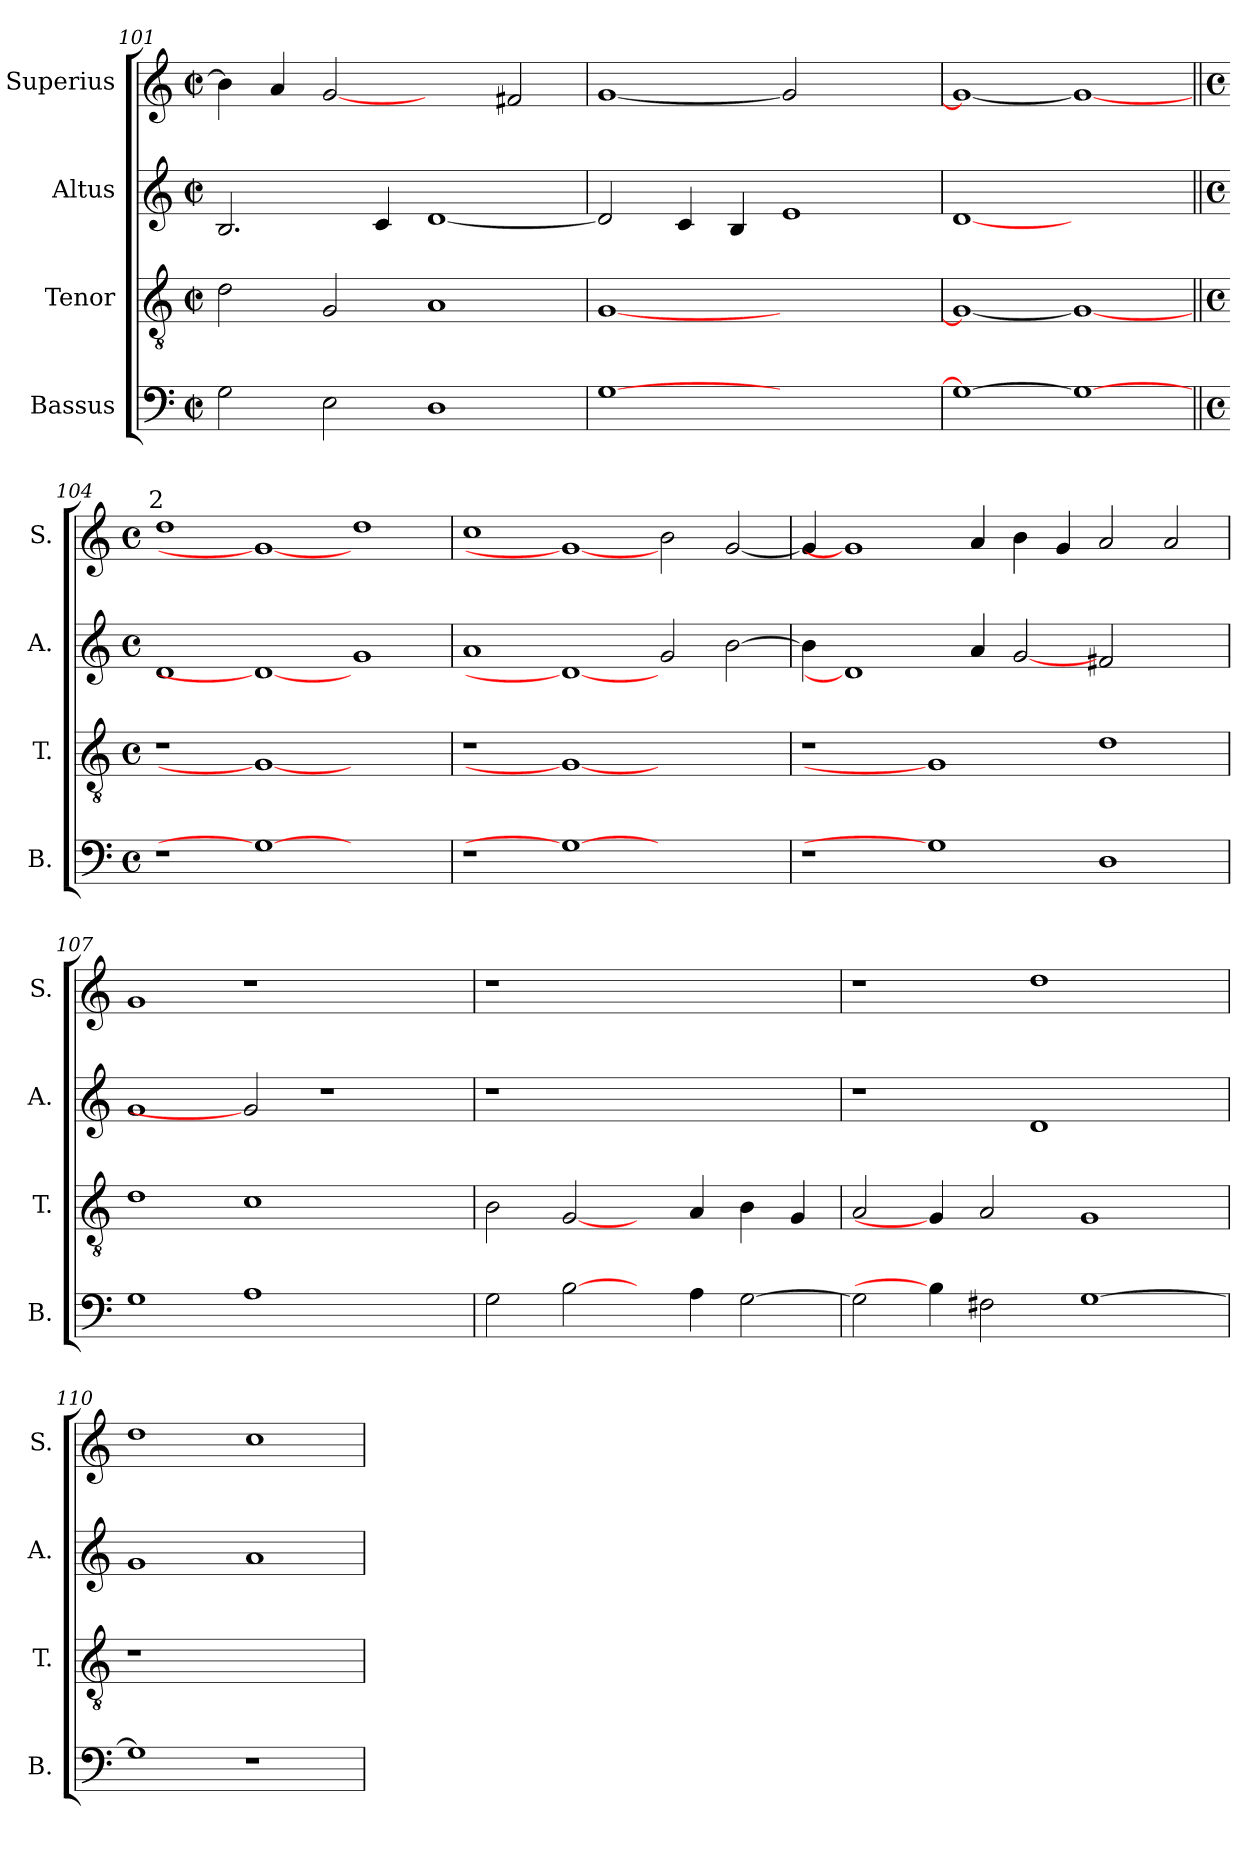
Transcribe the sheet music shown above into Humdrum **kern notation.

**kern	**kern	**kern	**kern
*part4	*part3	*part2	*part1
*staff4	*staff3	*staff2	*staff1
*I"Bassus	*I"Tenor	*I"Altus	*I"Superius
*I'B.	*I'T.	*I'A.	*I'S.
*clefF4	*clefGv2	*clefG2	*clefG2
*	*ITrd7c12	*	*
*k[]	*k[]	*k[]	*k[]
*C:	*C:	*C:	*C:
*M2/2	*M2/2	*M2/2	*M2/2
*met(c|)	*met(c|)	*met(c|)	*met(c|)
=101	=101	=101	=101
2Gi\	2Di\	2.Bi/	4bi\]
.	.	.	4ai/
2Ei\	2GGi/	.	[2gi
.	.	4ci/	.
1Di	1AAi	[<1di	2ryy
.	.	.	2f#Xi/
=102	=102	=102	=102
[>1Gi	[<1GGi	2di/]	[<1gi
.	.	4ci/	.
.	.	4Bi/	.
1ryy	1ryy	1ei	2gi]
.	.	.	2ryy
=103	=103	=103	=103
1Gi_>	1GGi_<	[1di	1gi_<
1Gi_	1GGi_	1ryy	1gi_
!!LO:PB:g=z
=104||	=104||	=104||	=104||
*M4/4	*M4/4	*M4/4	*M4/4
*met(c)	*met(c)	*met(c)	*met(c)
!	!	!	!LO:TX:cj:t=2
!LO:N:vis=1	!LO:N:vis=1	!	!
1r	1r	1di	1ddi
1Gi_	1GGi_	1di_	1gi_
1ryy	1ryy	1gi	1ddi
=105	=105	=105	=105
!LO:N:vis=1	!LO:N:vis=1	!	!
1r	1r	1ai	1cci
1Gi_	1GGi_	1di_	1gi_
1ryy	1ryy	2gi/	2bi\
.	.	[>2bi\	[<2gi/
=106	=106	=106	=106
1r	1r	4bi\]	4gi/]
.	.	1di]	1gi]
1Gi]	1GGi]	.	.
.	.	4ai/	4ai/
.	.	[2gi	4bi\
.	.	.	4gi/
1Di	1Di	2f#Xi/	2ai/
.	.	2ryy	2ai/
=107	=107	=107	=107
1Gi	1Di	1gi	1gi
1Ai	1Ci	2gi]	1r
.	.	1r	.
2ryy	2ryy	.	2ryy
=108	=108	=108	=108
!	!	!LO:N:vis=1	!LO:N:vis=1
2Gi\	2BBi\	1r	1r
[2Bi\	[2GGi/	.	.
4ryy	4ryy	1ryy	1ryy
4Ai\	4AAi/	.	.
[>2Gi\	4BBi\	.	.
.	4GGi/	.	.
!!LO:LB:g=z
=109	=109	=109	=109
2Gi\]	2AAi/	1r	1r
4Bi\]	4GGi/]	.	.
2F#Xi\	2AAi/	.	.
.	.	1di	1ddi
[>1Gi	1GGi	.	.
.	.	4ryy	4ryy
=110	=110	=110	=110
!	!LO:N:vis=1	!	!
1Gi]	1r	1gi	1ddi
1r	1ryy	1ai	1cci
=	=	=	=
*-	*-	*-	*-
